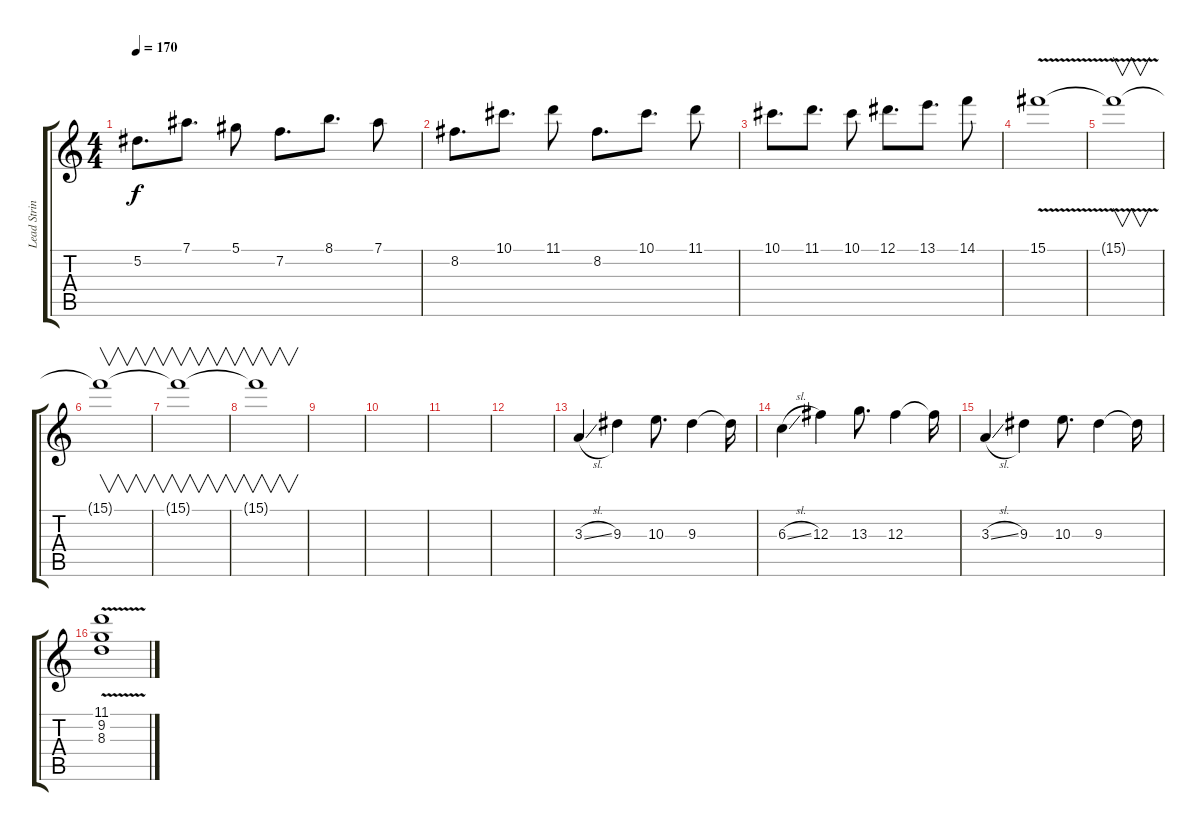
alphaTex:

\track ("Lead Strings" "Lead Strin") {instrument lead6voice}
\staff {score tabs}
\tuning (Eb5 Bb4 Gb4 Db4 Ab3 Eb3) {hide}
\ts (4 4)
\tempo 170
\clef g2
\ks c
5.2.8{d dy f instrument lead6voice} 7.1.8{d} 5.1.8 7.2.8{d} 8.1.8{d} 7.1.8 |
8.2.8{d} 10.1.8{d} 11.1.8 8.2.8{d} 10.1.8{d} 11.1.8 |
10.1.8{d} 11.1.8{d} 10.1.8 12.1.8{d} 13.1.8{d} 14.1.8 |
15.1{v}.1 |
15.1{t}.1{v} |
15.1{t}.1{v} |
15.1{t}.1{v} |
15.1{t}.1{v} |
|
|
|
|
3.3{sl}.4 9.3.4 10.3.8{d} 9.3.4 9.3{t}.16 |
6.3{sl}.4 12.3.4 13.3.8{d} 12.3.4 12.3{t}.16 |
3.3{sl}.4 9.3.4 10.3.8{d} 9.3.4 9.3{t}.16 |
(11.1{v} 9.2{v} 8.3{v}).1{instrument rockorgan}
